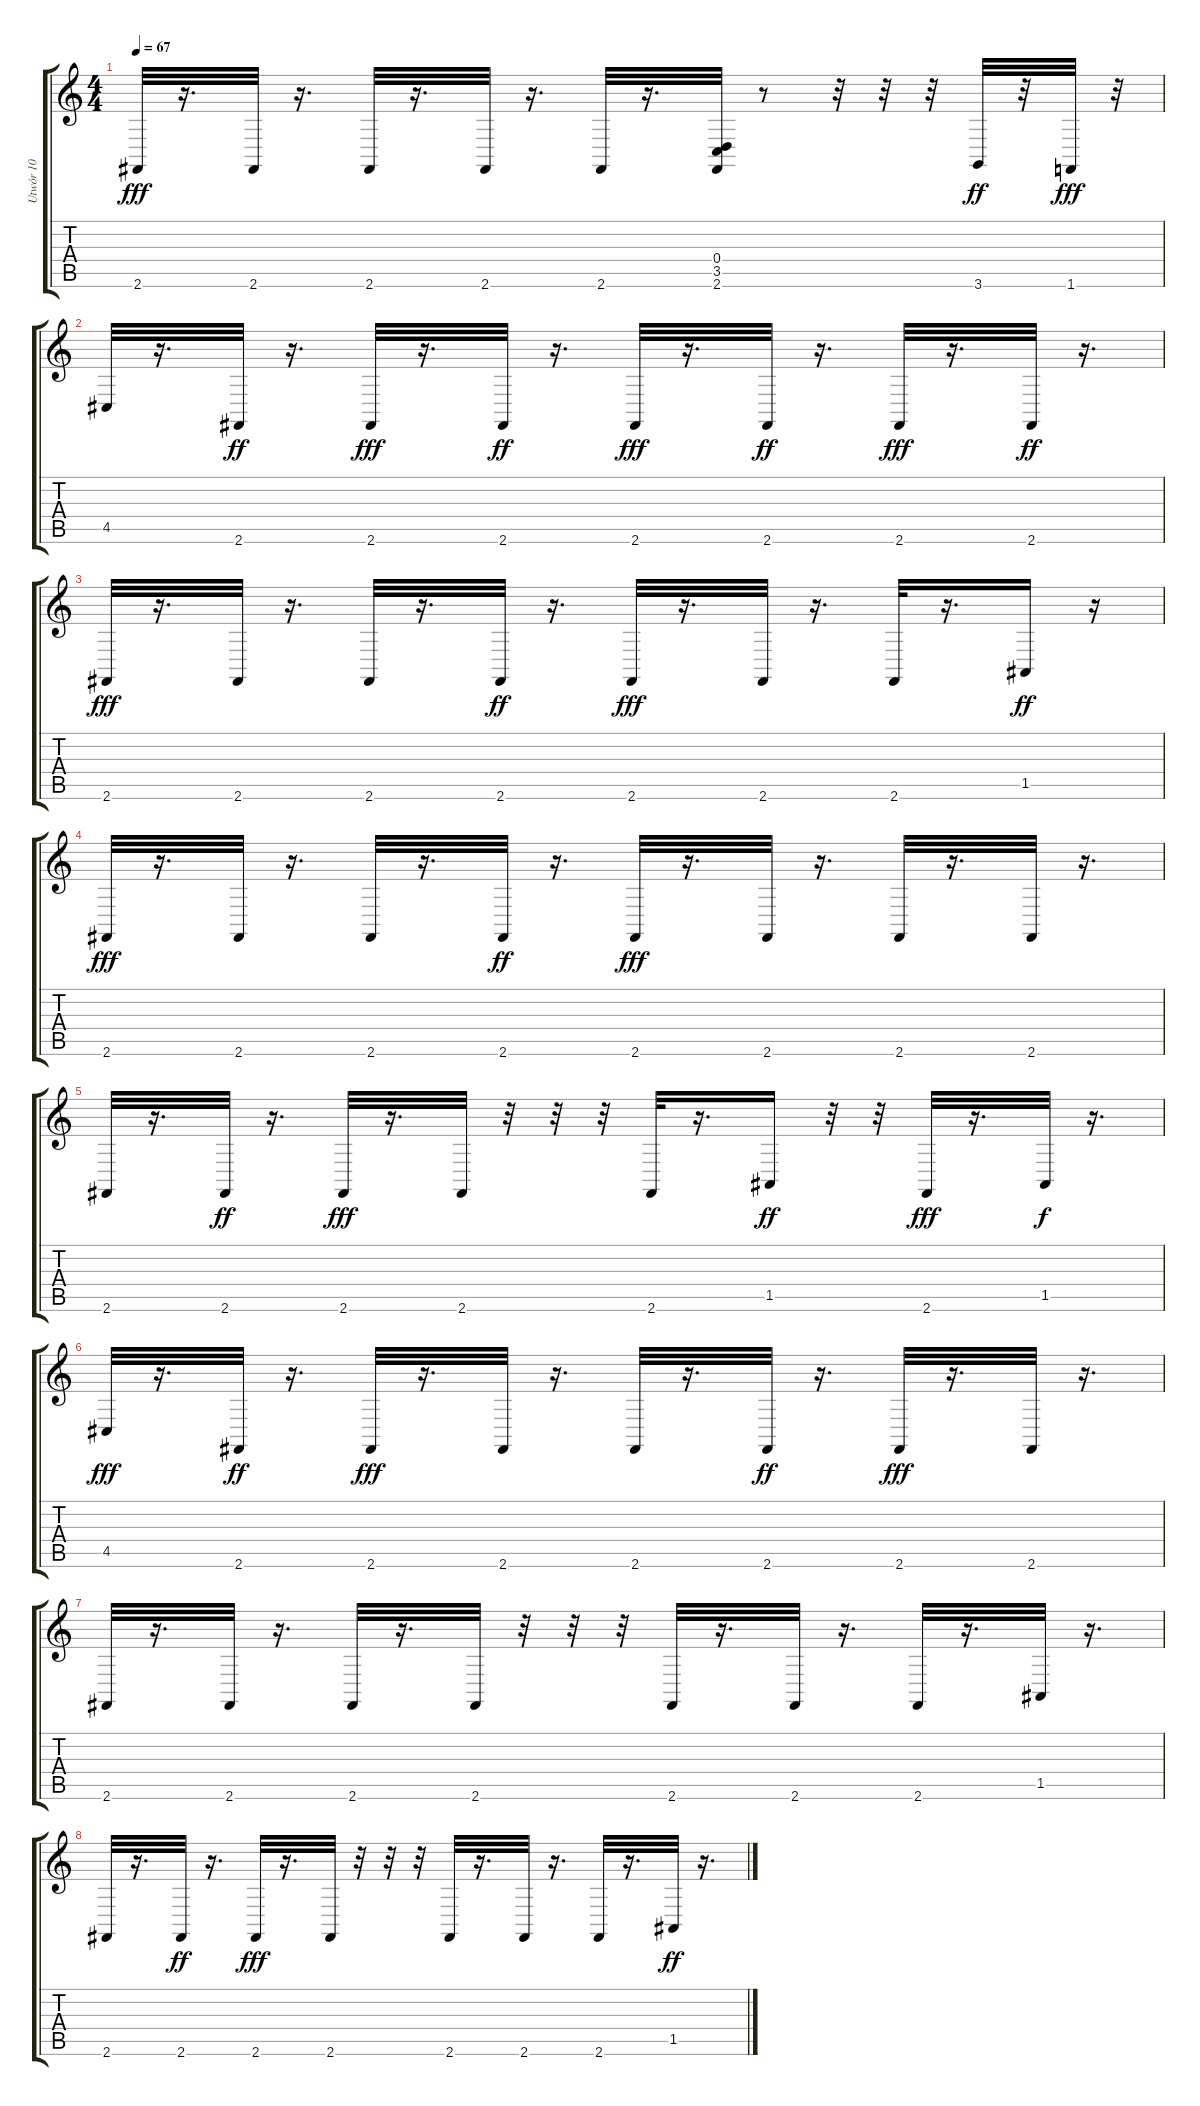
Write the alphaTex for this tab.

\track ("Utwór 10" "Utwór 10") {instrument acousticgrandpiano}
\staff {score tabs}
\tuning (E4 B3 G3 D3 A2 E2) {hide}
\ts (4 4)
\tempo 67
\clef g2
\ks c
2.6.32{dy fff} r.16{d} 2.6.32 r.16{d} 2.6.32 r.16{d} 2.6.32 r.16{d} 2.6.32 r.16{d} (0.4 3.5 2.6).32 r.8 r.32 r.32 r.32 3.6.32{dy ff} r.32 1.6.32{dy fff} r.32 |
4.5.32 r.16{d} 2.6.32{dy ff} r.16{d} 2.6.32{dy fff} r.16{d} 2.6.32{dy ff} r.16{d} 2.6.32{dy fff} r.16{d} 2.6.32{dy ff} r.16{d} 2.6.32{dy fff} r.16{d} 2.6.32{dy ff} r.16{d} |
2.6.32{dy fff} r.16{d} 2.6.32 r.16{d} 2.6.32 r.16{d} 2.6.32{dy ff} r.16{d} 2.6.32{dy fff} r.16{d} 2.6.32 r.16{d} 2.6.32 r.16{d} 1.5.16{dy ff} r.16 |
2.6.32{dy fff} r.16{d} 2.6.32 r.16{d} 2.6.32 r.16{d} 2.6.32{dy ff} r.16{d} 2.6.32{dy fff} r.16{d} 2.6.32 r.16{d} 2.6.32 r.16{d} 2.6.32 r.16{d} |
2.6.32 r.16{d} 2.6.32{dy ff} r.16{d} 2.6.32{dy fff} r.16{d} 2.6.32 r.32 r.32 r.32 2.6.32 r.16{d} 1.5.16{dy ff} r.32 r.32 2.6.32{dy fff} r.16{d} 1.5.32{dy f} r.16{d} |
4.5.32{dy fff} r.16{d} 2.6.32{dy ff} r.16{d} 2.6.32{dy fff} r.16{d} 2.6.32 r.16{d} 2.6.32 r.16{d} 2.6.32{dy ff} r.16{d} 2.6.32{dy fff} r.16{d} 2.6.32 r.16{d} |
2.6.32 r.16{d} 2.6.32 r.16{d} 2.6.32 r.16{d} 2.6.32 r.32 r.32 r.32 2.6.32 r.16{d} 2.6.32 r.16{d} 2.6.32 r.16{d} 1.5.32 r.16{d} |
2.6.32 r.16{d} 2.6.32{dy ff} r.16{d} 2.6.32{dy fff} r.16{d} 2.6.32 r.32 r.32 r.32 2.6.32 r.16{d} 2.6.32 r.16{d} 2.6.32 r.16{d} 1.5.32{dy ff} r.16{d}
